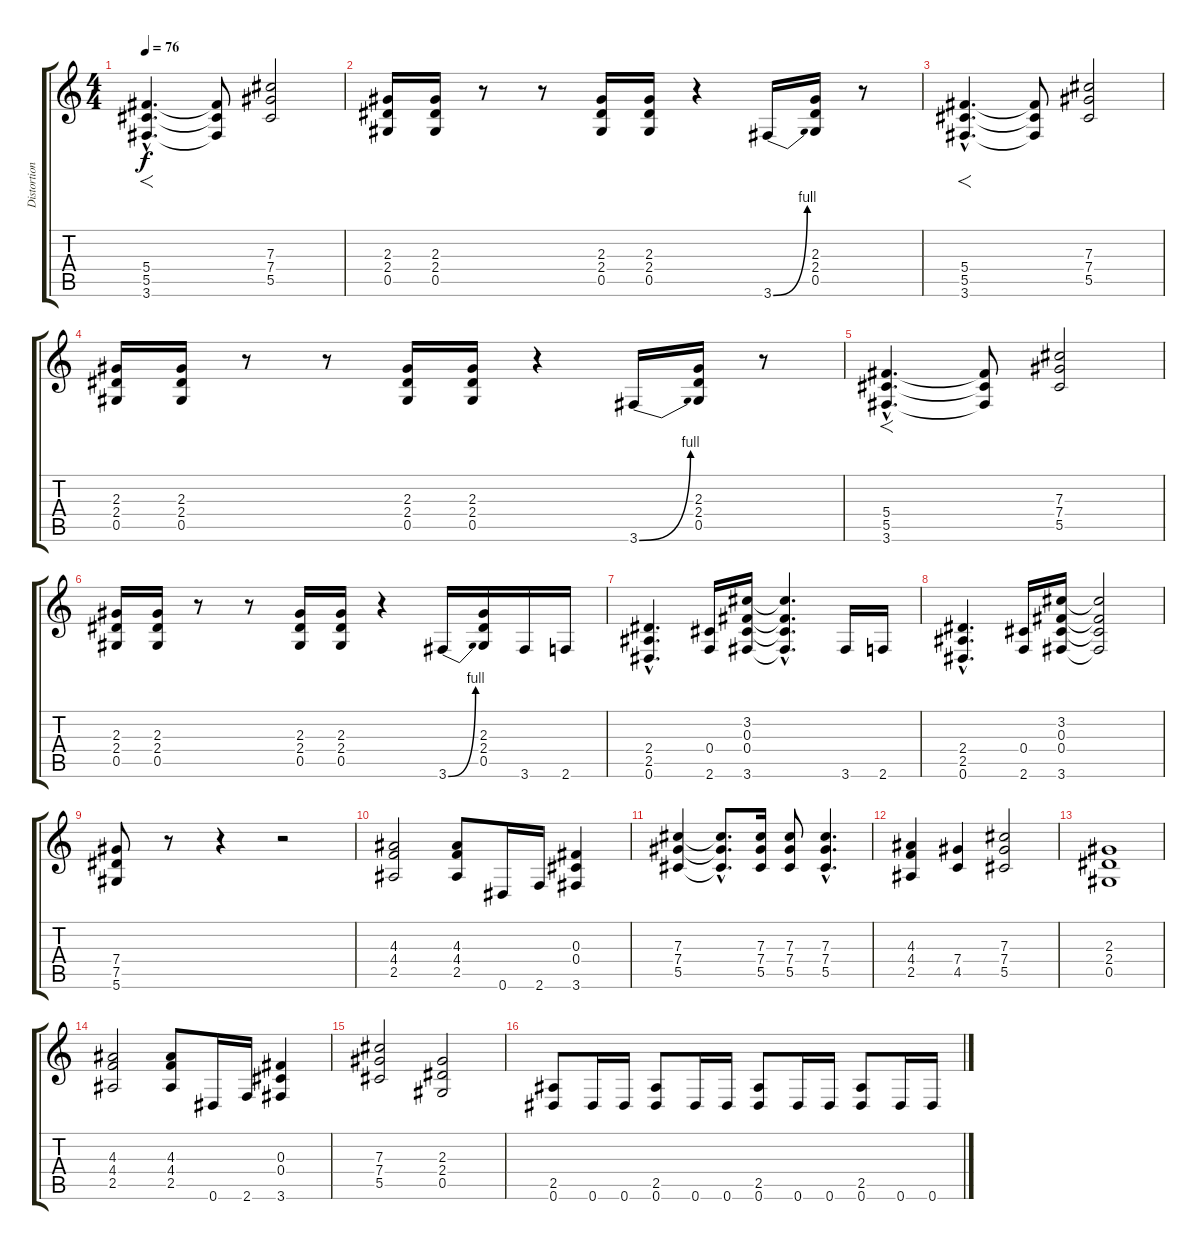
\track ("Distortion Guitar" "Distortion") {instrument distortionguitar}
\staff {score tabs}
\tuning (Eb4 Bb3 Gb3 Db3 Ab2 Eb2) {hide}
\ts (4 4)
\tempo 76
\clef g2
\ks c
(5.4{hac} 5.5{hac} 3.6{hac}).4{f d dy f} (5.4{t} 5.5{t} 3.6{t}).8 (7.3 7.4 5.5).2 |
(2.3 2.4 0.5).16 (2.3 2.4 0.5).16 r.8 r.8 (2.3 2.4 0.5).16 (2.3 2.4 0.5).16 r.4 3.6{be (bend 0 0 60 4)}.16 (2.3 2.4 0.5).16 r.8 |
(5.4{hac} 5.5{hac} 3.6{hac}).4{f d} (5.4{t} 5.5{t} 3.6{t}).8 (7.3 7.4 5.5).2 |
(2.3 2.4 0.5).16 (2.3 2.4 0.5).16 r.8 r.8 (2.3 2.4 0.5).16 (2.3 2.4 0.5).16 r.4 3.6{be (bend 0 0 60 4)}.16 (2.3 2.4 0.5).16 r.8 |
(5.4{hac} 5.5{hac} 3.6{hac}).4{f d} (5.4{t} 5.5{t} 3.6{t}).8 (7.3 7.4 5.5).2 |
(2.3 2.4 0.5).16 (2.3 2.4 0.5).16 r.8 r.8 (2.3 2.4 0.5).16 (2.3 2.4 0.5).16 r.4 3.6{be (bend 0 0 60 4)}.16 (2.3 2.4 0.5).16 3.6.16 2.6.16 |
(2.4{hac} 2.5{hac} 0.6{hac}).4{d} (0.4 2.6).16 (3.2 0.3 0.4 3.6).16 (3.2{hac t} 0.3{hac t} 0.4{hac t} 3.6{hac t}).4{d} 3.6.16 2.6.16 |
(2.4{hac} 2.5{hac} 0.6{hac}).4{d} (0.4 2.6).16 (3.2 0.3 0.4 3.6).16 (3.2{t} 0.3{t} 0.4{t} 3.6{t}).2 |
(7.4 7.5 5.6).8 r.8 r.4 r.2 |
(4.3 4.4 2.5).2 (4.3 4.4 2.5).8 0.6.16 2.6.16 (0.3 0.4 3.6).4 |
(7.3 7.4 5.5).4 (7.3{hac t} 7.4{hac t} 5.5{hac t}).8{d} (7.3 7.4 5.5).16 (7.3 7.4 5.5).8 (7.3{hac} 7.4{hac} 5.5{hac}).4{d} |
(4.3 4.4 2.5).4 (7.4 4.5).4 (7.3 7.4 5.5).2 |
(2.3 2.4 0.5).1 |
(4.3 4.4 2.5).2 (4.3 4.4 2.5).8 0.6.16 2.6.16 (0.3 0.4 3.6).4 |
(7.3 7.4 5.5).2 (2.3 2.4 0.5).2 |
(2.5 0.6).8 0.6.16 0.6.16 (2.5 0.6).8 0.6.16 0.6.16 (2.5 0.6).8 0.6.16 0.6.16 (2.5 0.6).8 0.6.16 0.6.16
